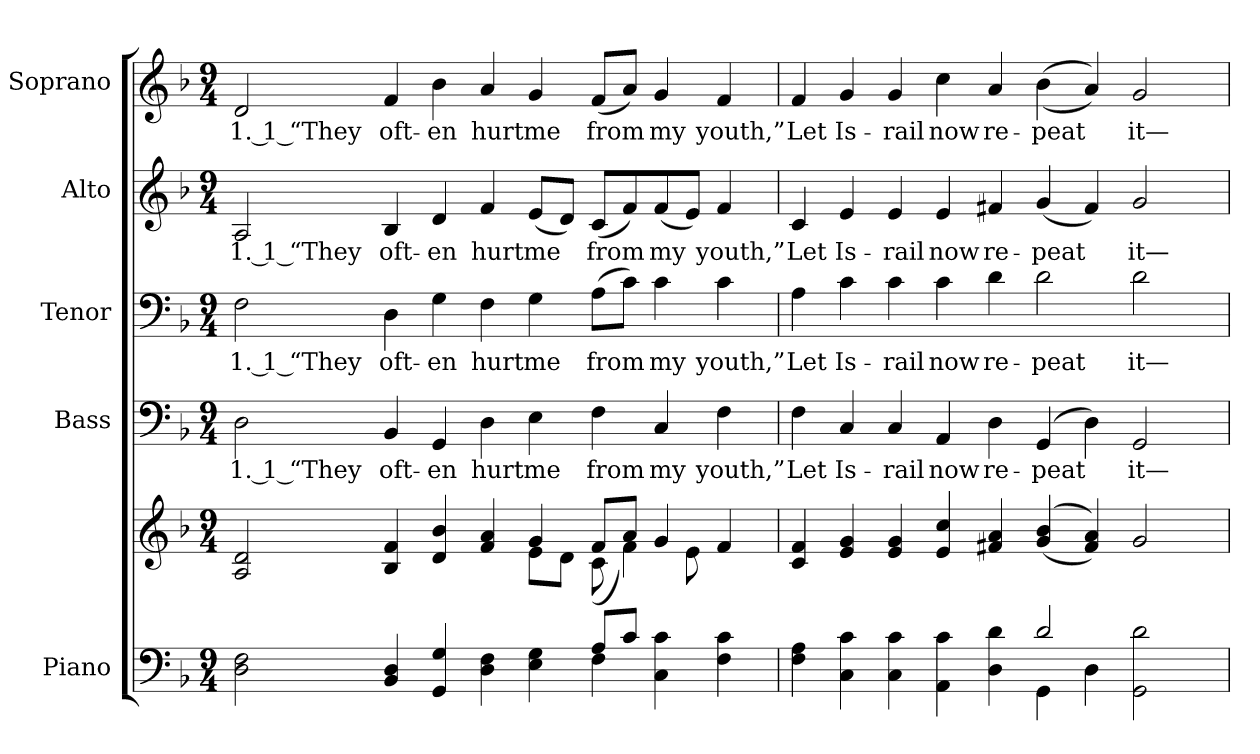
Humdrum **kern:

**kern	**kern	**kern	**text	**kern	**text	**kern	**text	**kern	**text
*part5	*part5	*part4	*part4	*part3	*part3	*part2	*part2	*part1	*part1
*staff6	*staff5	*staff4	*staff4	*staff3	*staff3	*staff2	*staff2	*staff1	*staff1
*I"Piano	*	*I"Bass	*	*I"Tenor	*	*I"Alto	*	*I"Soprano	*
*I'Pno.	*	*I'B.	*	*I'T.	*	*I'A.	*	*I'S.	*
!!LO:PB:g=z
*clefF4	*clefG2	*clefF4	*	*clefF4	*	*clefG2	*	*clefG2	*
*k[b-]	*k[b-]	*k[b-]	*	*k[b-]	*	*k[b-]	*	*k[b-]	*
*F:	*F:	*F:	*	*F:	*	*F:	*	*F:	*
*M9/4	*M9/4	*M9/4	*	*M9/4	*	*M9/4	*	*M9/4	*
*MM140	*MM140	*MM140	*	*MM140	*	*MM140	*	*MM140	*
=1	=1	=1	=1	=1	=1	=1	=1	=1	=1
*^	*^	*	*	*	*	*	*	*	*
!	!	!	!	!	!LO:LY:b:color=#000000	!	!	!	!	!	!
!	!	!	!	!	!	!	!LO:LY:b:color=#000000	!	!	!	!
!	!	!	!	!	!	!	!	!	!LO:LY:b:color=#000000	!	!
!	!	!	!	!	!	!	!	!	!	!	!LO:LY:b:color=#000000
2Di\ 2Fi	2.ryy	2Ai/ 2di	2.ryy	2Di\	1. 1 “They	2Fi\	1. 1 “They	2Ai/	1. 1 “They	2di/	1. 1 “They
!	!	!	!	!	!LO:LY:b:color=#000000	!	!	!	!	!	!
!	!	!	!	!	!	!	!LO:LY:b:color=#000000	!	!	!	!
!	!	!	!	!	!	!	!	!	!LO:LY:b:color=#000000	!	!
!	!	!	!	!	!	!	!	!	!	!	!LO:LY:b:color=#000000
4BB-i/ 4Di	.	4B-i/ 4fi	.	4BB-i/	oft-	4Di\	oft-	4B-i/	oft-	4fi/	oft-
!	!	!	!	!	!LO:LY:b:color=#000000	!	!	!	!	!	!
!	!	!	!	!	!	!	!LO:LY:b:color=#000000	!	!	!	!
!	!	!	!	!	!	!	!	!	!LO:LY:b:color=#000000	!	!
!	!	!	!	!	!	!	!	!	!	!	!LO:LY:b:color=#000000
4GGi/ 4Gi	2.ryy	4di/ 4b-i	4ryy	4GGi/	-en	4Gi\	-en	4di/	-en	4b-i\	-en
!	!	!	!	!	!LO:LY:b:color=#000000	!	!	!	!	!	!
!	!	!	!	!	!	!	!LO:LY:b:color=#000000	!	!	!	!
!	!	!	!	!	!	!	!	!	!LO:LY:b:color=#000000	!	!
!	!	!	!	!	!	!	!	!	!	!	!LO:LY:b:color=#000000
4Di\ 4Fi	.	4fi/ 4ai	4ryy	4Di\	hurt	4Fi\	hurt	4fi/	hurt	4ai/	hurt
!	!	!	!	!	!LO:LY:b:color=#000000	!	!	!	!	!	!
!	!	!	!	!	!	!	!LO:LY:b:color=#000000	!	!	!	!
!	!	!	!	!	!	!	!	!	!LO:LY:b:color=#000000	!	!
!	!	!	!	!	!	!	!	!	!	!	!LO:LY:b:color=#000000
4Ei\ 4Gi	.	4gi/	8ei\L	4Ei\	me	4Gi\	me	(8ei/L	me	4gi/	me
.	.	.	8di\J	.	.	.	.	8di/J)	.	.	.
!	!	!	!	!	!LO:LY:b:color=#000000	!	!	!	!	!	!
!	!	!	!	!	!	!	!LO:LY:b:color=#000000	!	!	!	!
!	!	!	!	!	!	!	!	!	!LO:LY:b:color=#000000	!	!
!	!	!	!	!	!	!	!	!	!	!	!LO:LY:b:color=#000000
8Ai/L	4Fi\	8fi/L	(8ci\	4Fi\	from	(8Ai\L	from	(8ci/L	from	(8fi/L	from
8ci/J	.	8ai/J	4fi\)	.	.	8ci\J)	.	8fi/)	.	8ai/J)	.
!	!	!	!	!	!LO:LY:b:color=#000000	!	!	!	!	!	!
!	!	!	!	!	!	!	!LO:LY:b:color=#000000	!	!	!	!
!	!	!	!	!	!	!	!	!	!LO:LY:b:color=#000000	!	!
!	!	!	!	!	!	!	!	!	!	!	!LO:LY:b:color=#000000
4Ci\ 4ci	4ryy	4gi/	.	4Ci/	my	4ci\	my	(8fi/	my	4gi/	my
.	.	.	8ei\	.	.	.	.	8ei/J)	.	.	.
!	!	!	!	!	!LO:LY:b:color=#000000	!	!	!	!	!	!
!	!	!	!	!	!	!	!LO:LY:b:color=#000000	!	!	!	!
!	!	!	!	!	!	!	!	!	!LO:LY:b:color=#000000	!	!
!	!	!	!	!	!	!	!	!	!	!	!LO:LY:b:color=#000000
4Fi\ 4ci	4ryy	4fi/	4ryy	4Fi\	youth,”	4ci\	youth,”	4fi/	youth,”	4fi/	youth,”
*	*	*v	*v	*	*	*	*	*	*	*	*
!!LO:PB:g=z
=2	=2	=2	=2	=2	=2	=2	=2	=2	=2	=2
*	*	*^	*	*	*	*	*	*	*	*
!	!	!	!	!	!LO:LY:b:color=#000000	!	!	!	!	!	!
*	*	*v	*v	*	*	*	*	*	*	*	*
*	*	*^	*	*	*	*	*	*	*	*
!	!	!	!	!	!	!	!LO:LY:b:color=#000000	!	!	!	!
*	*	*v	*v	*	*	*	*	*	*	*	*
*	*	*^	*	*	*	*	*	*	*	*
!	!	!	!	!	!	!	!	!	!LO:LY:b:color=#000000	!	!
*	*	*v	*v	*	*	*	*	*	*	*	*
*	*	*^	*	*	*	*	*	*	*	*
!	!	!	!	!	!	!	!	!	!	!	!LO:LY:b:color=#000000
*	*	*v	*v	*	*	*	*	*	*	*	*
4Fi\ 4Ai	2.ryy	4ci/ 4fi	4Fi\	Let	4Ai\	Let	4ci/	Let	4fi/	Let
!	!	!	!	!LO:LY:b:color=#000000	!	!	!	!	!	!
!	!	!	!	!	!	!LO:LY:b:color=#000000	!	!	!	!
!	!	!	!	!	!	!	!	!LO:LY:b:color=#000000	!	!
!	!	!	!	!	!	!	!	!	!	!LO:LY:b:color=#000000
4Ci\ 4ci	.	4ei/ 4gi	4Ci/	Is-	4ci\	Is-	4ei/	Is-	4gi/	Is-
!	!	!	!	!LO:LY:b:color=#000000	!	!	!	!	!	!
!	!	!	!	!	!	!LO:LY:b:color=#000000	!	!	!	!
!	!	!	!	!	!	!	!	!LO:LY:b:color=#000000	!	!
!	!	!	!	!	!	!	!	!	!	!LO:LY:b:color=#000000
4Ci\ 4ci	.	4ei/ 4gi	4Ci/	-rail	4ci\	-rail	4ei/	-rail	4gi/	-rail
!	!	!	!	!LO:LY:b:color=#000000	!	!	!	!	!	!
!	!	!	!	!	!	!LO:LY:b:color=#000000	!	!	!	!
!	!	!	!	!	!	!	!	!LO:LY:b:color=#000000	!	!
!	!	!	!	!	!	!	!	!	!	!LO:LY:b:color=#000000
4AAi\ 4ci	4ryy	4ei/ 4cci	4AAi/	now	4ci\	now	4ei/	now	4cci\	now
!	!	!	!	!LO:LY:b:color=#000000	!	!	!	!	!	!
!	!	!	!	!	!	!LO:LY:b:color=#000000	!	!	!	!
!	!	!	!	!	!	!	!	!LO:LY:b:color=#000000	!	!
!	!	!	!	!	!	!	!	!	!	!LO:LY:b:color=#000000
4Di\ 4di	4ryy	4f#Xi/ 4ai	4Di\	re-	4di\	re-	4f#Xi/	re-	4ai/	re-
!	!	!	!	!LO:LY:b:color=#000000	!	!	!	!	!	!
!	!	!	!	!	!	!LO:LY:b:color=#000000	!	!	!	!
!	!	!	!	!	!	!	!	!LO:LY:b:color=#000000	!	!
!	!	!	!	!	!	!	!	!	!	!LO:LY:b:color=#000000
2di/	4GGi\	((4gi/ 4b-i	(4GGi/	-peat	2di\	-peat	(4gi/	-peat	((4b-i\	-peat
.	4Di\	4f#i/ 4ai))	4Di\)	.	.	.	4f#i/)	.	4ai/))	.
!	!	!	!	!LO:LY:b:color=#000000	!	!	!	!	!	!
!	!	!	!	!	!	!LO:LY:b:color=#000000	!	!	!	!
!	!	!	!	!	!	!	!	!LO:LY:b:color=#000000	!	!
!	!	!	!	!	!	!	!	!	!	!LO:LY:b:color=#000000
2GGi\ 2di	4ryy	2gi/	2GGi/	it—	2di\	it—	2gi/	it—	2gi/	it—
.	4ryy	.	.	.	.	.	.	.	.	.
*v	*v	*	*	*	*	*	*	*	*	*
=	=	=	=	=	=	=	=	=	=
*-	*-	*-	*-	*-	*-	*-	*-	*-	*-
